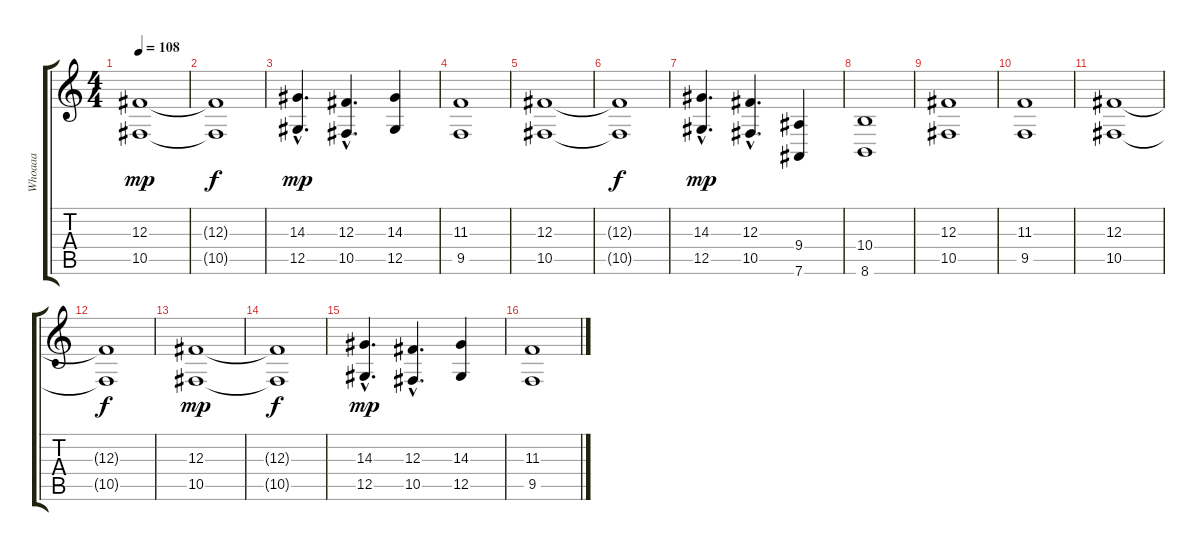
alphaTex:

\track ("Whoaaa" "Whoaaa") {instrument choiraahs}
\staff {score tabs}
\tuning (Eb4 Bb3 Gb3 Db3 Ab2 Eb2) {hide}
\ts (4 4)
\tempo 108
\clef g2
\ks c
(12.3 10.5).1{dy mp} |
(12.3{t} 10.5{t}).1{dy f} |
(14.3{hac} 12.5{hac}).4{d dy mp} (12.3{hac} 10.5{hac}).4{d} (14.3 12.5).4 |
(11.3 9.5).1 |
(12.3 10.5).1 |
(12.3{t} 10.5{t}).1{dy f} |
(14.3{hac} 12.5{hac}).4{d dy mp} (12.3{hac} 10.5{hac}).4{d} (9.4 7.6).4 |
(10.4 8.6).1 |
(12.3 10.5).1 |
(11.3 9.5).1 |
(12.3 10.5).1 |
(12.3{t} 10.5{t}).1{dy f} |
(12.3 10.5).1{dy mp} |
(12.3{t} 10.5{t}).1{dy f} |
(14.3{hac} 12.5{hac}).4{d dy mp} (12.3{hac} 10.5{hac}).4{d} (14.3 12.5).4 |
(11.3 9.5).1
